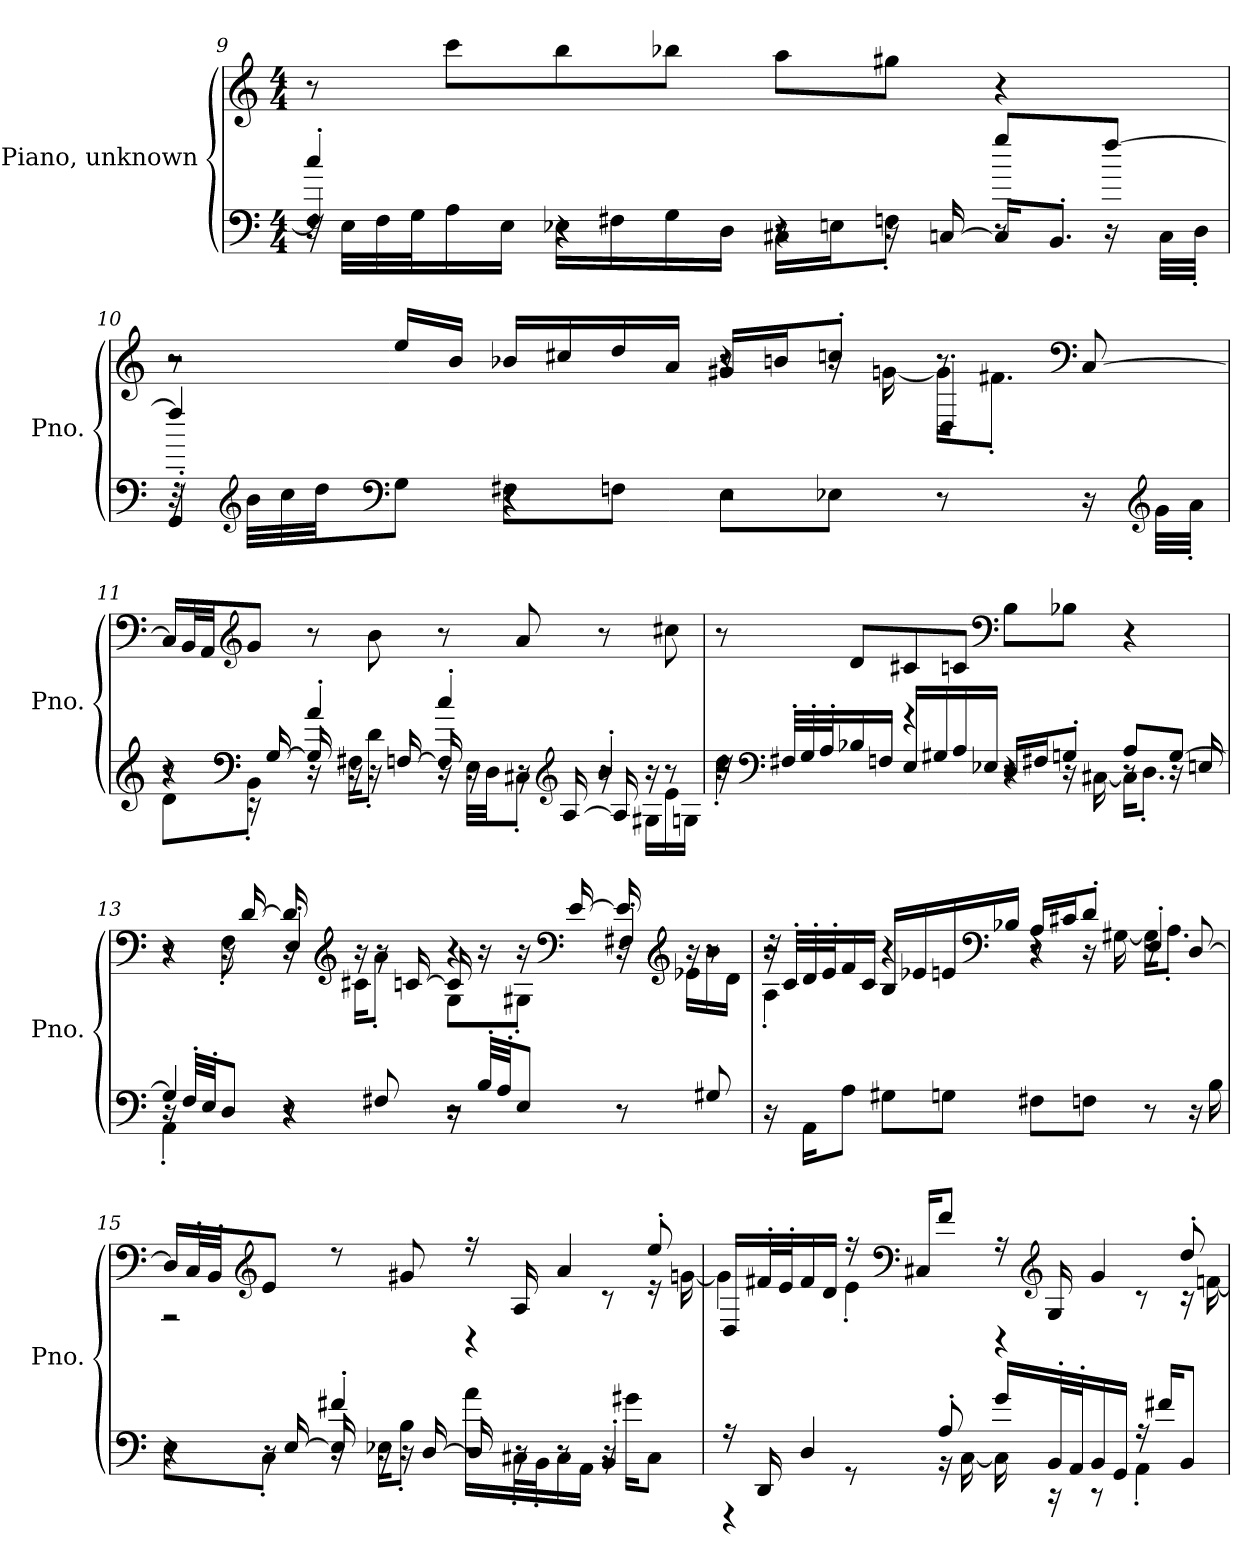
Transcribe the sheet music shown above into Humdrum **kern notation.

**kern	**kern
*part1	*part1
*staff2	*staff1
*I"Piano, unknown	*
*I'Pno.	*
!!LO:LB:g=z
*clefF4	*clefG2
*k[]	*k[]
*M4/4	*M4/4
=9	=9
*^	*
*	*^	*
4cc'/	32r	4F/]	8r
.	32E\LLL	.	.
.	32F\	.	.
.	32G\J	.	.
.	16A\	.	8ccc\L
.	16E\JJ	.	.
4r	16E-X\LL	4r	8bb\
.	16F#X\	.	.
.	16G\	.	8bb-X\J
.	16D\JJ	.	.
4r	16C#X\LL	8r	8aa\L
.	16En\J	.	.
.	8Fn'\J	16r	8gg#X\J
.	.	[16Cn/	.
8gg/L	8r	16C/KL]	4r
.	.	8.BB'/J	.
[8ff/J	16r	.	.
.	32C\LLL	.	.
.	32D'\JJJ	.	.
!!LO:LB:g=z
=10	=10	=10	=10
*	*	*	*^
*	*	*	*	*^
4ff/]	32r	4GG'/	8r	2r	2r
*clefG2	*	*	*	*	*
.	32b\LLL	.	.	.	.
.	32cc\	.	.	.	.
.	32dd\JJ	.	.	.	.
*clefF4	*	*	*	*	*
.	8G\J	.	16ee/LL	.	.
.	.	.	16b/JJ	.	.
4r	8F#X\L	4r	16b-X/LL	.	.
.	.	.	16cc#X/	.	.
.	8Fn\J	.	16dd/	.	.
.	.	.	16a/JJ	.	.
2r	8E\L	2r	16g#X/LL	8r	4r
.	.	.	16bn/J	.	.
.	8E-X\J	.	8ccn'/J	16r	.
.	.	.	.	[16gn\	.
.	8r	.	8r	16g\KL]	4D'/
.	.	.	.	8.f#X'\J	.
*	*	*	*clefF4	*	*
.	16r	.	[8C/	.	.
*clefG2	*	*	*	*	*
.	32g\LLL	.	.	.	.
.	32a'\JJJ	.	.	.	.
*	*	*	*v	*v	*v
!!LO:LB:g=z
=11	=11	=11	=11
4r	8d\L	8r	16C/LL]
.	.	.	32BB/L
.	.	.	32AA/JJ
*clefF4	*	*	*clefG2
.	8BB'\J	16r	8g/J
.	.	[16G/	.
4a'/	16r	16G/]	8r
.	16F#X\KL	16r	.
.	8d'\J	16r	8b\
.	.	[16Fn/	.
4cc'/	16r	16F/]	8r
.	32E\LLL	16r	.
.	32D\JJ	.	.
.	8C#X'\J	16r	8a/
*clefG2	*	*	*
.	.	[16A/	.
4b'/	16r	16A/]	8r
.	16G#X\LL	16r	.
.	16e\	8r	8cc#X\
.	16Gn\JJ	.	.
!!LO:LB:g=z
=12	=12	=12	=12
2r	4dd'\	32r	8r
*clefF4	*	*	*
.	.	32F#X'/LLL	.
.	.	32G'/	.
.	.	32A'/J	.
.	.	16B-X/	8d/L
.	.	16Fn/JJ	.
.	4r	16E/LL	8c#X/
.	.	16G#X/	.
.	.	16A/	8cn/J
.	.	16E-X/JJ	.
*	*	*	*clefF4
4r	8r	16D/LL	8B\L
.	.	16F#X/J	.
.	16r	8Gn'/J	8B-X\J
.	[16C#X\	.	.
8A/L	16C#\KL]	8r	4r
.	8.D'\J	.	.
[8G/J	.	16r	.
.	.	16En/	.
!!LO:LB:g=z
=13	=13	=13	=13
*	*	*	*^
*	*	*	*	*^
4G/]	4AA'\	16r	8r	8r	4r
.	.	32F'/LLL	.	.	.
.	.	32E'/JJ	.	.	.
.	.	8D/J	16r	8F'\	.
.	.	.	[16d/	.	.
4r	4r	8r	16d/]	16r	4E'/
*	*	*	*clefG2	*	*
.	.	.	16r	16c#X\KL	.
.	.	8F#X/	16r	8a'\J	.
.	.	.	[16cn/	.	.
2r	2r	16r	16c/]	8G\L	4r
.	.	32B'/LLL	16r	.	.
.	.	32A'/JJ	.	.	.
.	.	8E/J	16r	8G#X'\J	.
*	*	*	*clefF4	*	*
.	.	.	[16e/	.	.
.	.	8r	16e/]	16r	4F#X'/
*	*	*	*clefG2	*	*
.	.	.	16r	16e-X\LL	.
.	.	8G#X/	8r	16b\	.
.	.	.	.	16d\JJ	.
*v	*v	*v	*	*	*
!!LO:PB:g=z	!!	!!
=14	=14	=14	=14
16r	32r	4A'\	2r
.	32c'/LLL	.	.
16AA\KL	32d'/	.	.
.	32e'/J	.	.
8A\J	16f/	.	.
.	16c/JJ	.	.
8G#X\L	16B/LL	4r	.
.	16e-X/	.	.
8Gn\J	16en/	.	.
*	*clefF4	*	*
.	16B-X/JJ	.	.
8F#X\L	16A/LL	8r	4r
.	16c#X/J	.	.
8Fn\J	8d'/J	16r	.
.	.	[16G#X\	.
8r	8r	16G#\KL]	4E'/
.	.	8.A'\J	.
16r	[8D/	.	.
16B\	.	.	.
*	*	*v	*v
!!LO:LB:g=z
=15	=15	=15
*^	*	*
*	*^	*	*
4r	8E\L	8r	16D/LL]	2r
.	.	.	32C'/L	.
.	.	.	32BB'/JJ	.
*	*	*	*clefG2	*
.	8C'\J	16r	8e/J	.
.	.	[16E/	.	.
4f#X'/	16r	16E/]	8r	.
.	16E-X\KL	16r	.	.
.	8B'\J	16r	8g#X/	.
.	.	[16D/	.	.
2r	16a\LL	16D/]	16r	4r
.	32C#X'\L	16r	16A/	.
.	32BB'\J	.	.	.
.	16C#\	8r	4a/	.
.	16AA\JJ	.	.	.
.	16r	4BB'/	.	8r
.	16g#X\KL	.	.	.
.	8C#\J	.	8ee'/	16r
.	.	.	.	[16gn\
*	*v	*v	*	*
!!LO:LB:g=z	!!
=16	=16	=16	=16
16r	4r	16D/LL	4g\]
16DD/	.	32f#X'/L	.
.	.	32e'/J	.
4D/	.	16f#/	.
.	.	16d/JJ	.
.	8r	16r	4e'\
*	*	*clefF4	*
.	.	16C#X/KL	.
8A'/	16r	8f#/J	.
.	[16C\	.	.
16g/LL	16C\]	16r	4r
*	*	*clefG2	*
32BB'/L	16r	16G/	.
32AA'/J	.	.	.
16BB/	8r	4g/	.
16GG/JJ	.	.	.
16r	4AA'\	.	8r
16f#X/KL	.	.	.
8BB/J	.	8dd'/	16r
.	.	.	[16fn\
*v	*v	*	*
*	*v	*v
=	=
*-	*-
